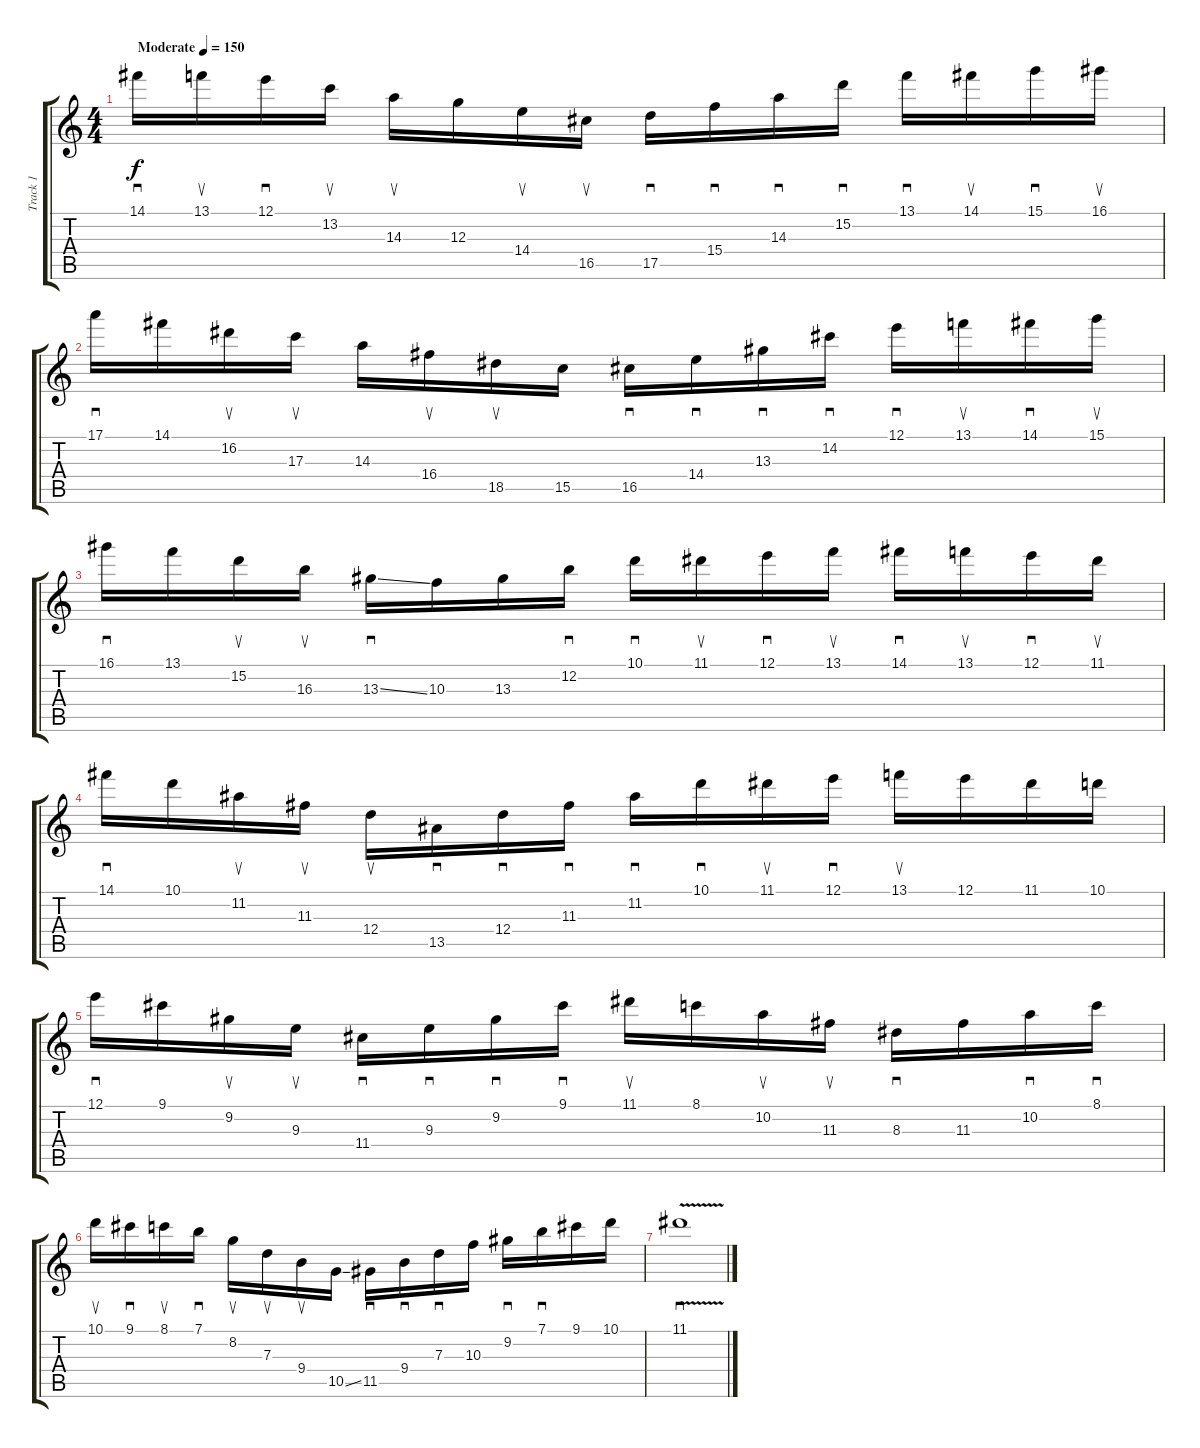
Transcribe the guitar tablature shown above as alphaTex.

\track ("Track 1" "Track 1") {instrument electricguitarclean}
\staff {score tabs}
\tuning (E4 B3 G3 D3 A2 E2) {hide}
\ts (4 4)
\tempo (150 "Moderate")
\clef g2
\ks c
14.1.16{sd dy f instrument electricguitarclean} 13.1.16{su} 12.1.16{sd} 13.2.16{su} 14.3.16{su} 12.3.16 14.4.16{su} 16.5.16{su} 17.5.16{sd} 15.4.16{sd} 14.3.16{sd} 15.2.16{sd} 13.1.16{sd} 14.1.16{su} 15.1.16{sd} 16.1.16{su} |
17.1.16{sd} 14.1.16 16.2.16{su} 17.3.16{su} 14.3.16 16.4.16{su} 18.5.16{su} 15.5.16 16.5.16{sd} 14.4.16{sd} 13.3.16{sd} 14.2.16{sd} 12.1.16{sd} 13.1.16{su} 14.1.16{sd} 15.1.16{su} |
16.1.16{sd} 13.1.16 15.2.16{su} 16.3.16{su} 13.3{ss}.16{sd} 10.3.16 13.3.16 12.2.16{sd} 10.1.16{sd} 11.1.16{su} 12.1.16{sd} 13.1.16{su} 14.1.16{sd} 13.1.16{su} 12.1.16{sd} 11.1.16{su} |
14.1.16{sd} 10.1.16 11.2.16{su} 11.3.16{su} 12.4.16{su} 13.5.16{sd} 12.4.16{sd} 11.3.16{sd} 11.2.16{sd} 10.1.16{sd} 11.1.16{su} 12.1.16{sd} 13.1.16{su} 12.1.16 11.1.16 10.1.16 |
12.1.16{sd} 9.1.16 9.2.16{su} 9.3.16{su} 11.4.16{sd} 9.3.16{sd} 9.2.16{sd} 9.1.16{sd} 11.1.16{su} 8.1.16 10.2.16{su} 11.3.16{su} 8.3.16{sd} 11.3.16 10.2.16{sd} 8.1.16{sd} |
10.1.16{su} 9.1.16{sd} 8.1.16{su} 7.1.16{sd} 8.2.16{su} 7.3.16{su} 9.4.16{su} 10.5{ss}.16 11.5.16{sd} 9.4.16{sd} 7.3.16{sd} 10.3.16 9.2.16{sd} 7.1.16{sd} 9.1.16 10.1.16 |
11.1{v}.1{sd}
